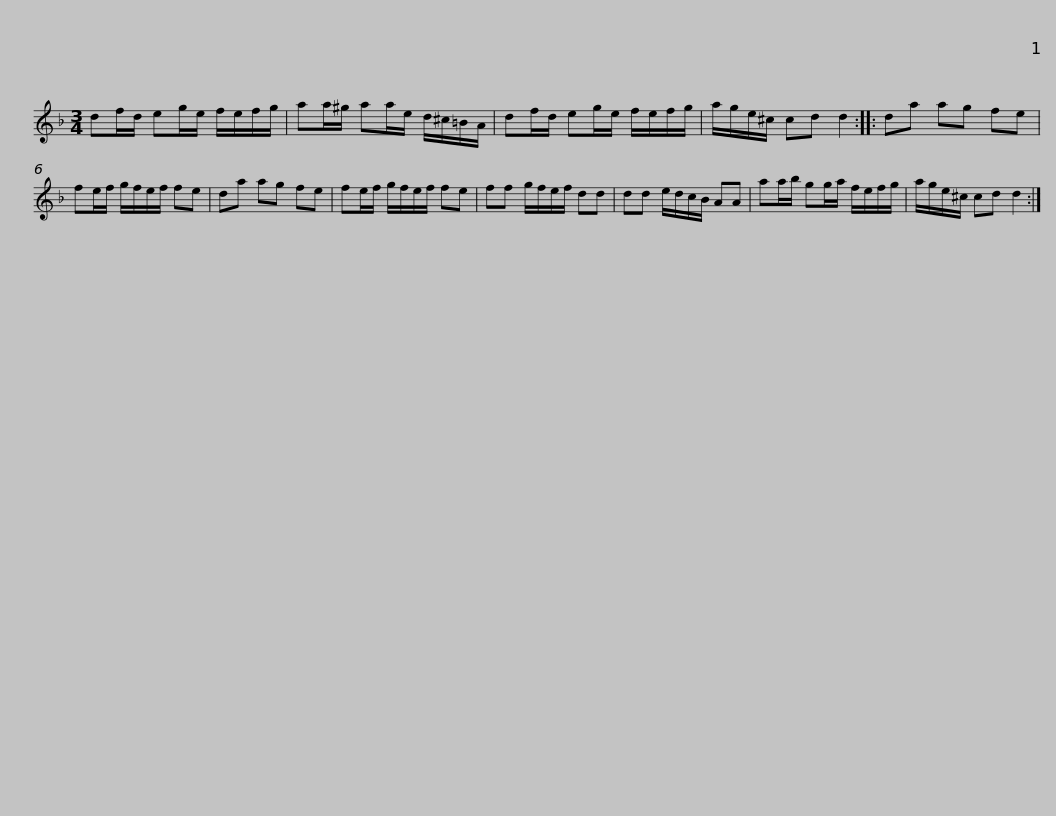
X:1
L:1/8
M:3/4
I:linebreak $
K:Dmin
V:1 treble
V:1
 df/d/ eg/e/ f/e/f/g/ | aa/^g/ aa/e/ d/^c/=B/A/ | df/d/ eg/e/ f/e/f/g/ | a/g/e/^c/ cd d2 ::$ da ag fe | %5
 fe/f/ g/f/e/f/ fe | da ag fe | fe/f/ g/f/e/f/ fe | ff g/f/e/f/ dd | dd e/d/c/B/ AA |$ %10
 aa/b/ gg/a/ f/e/f/g/ | a/g/e/^c/ cd d2 :| %12
